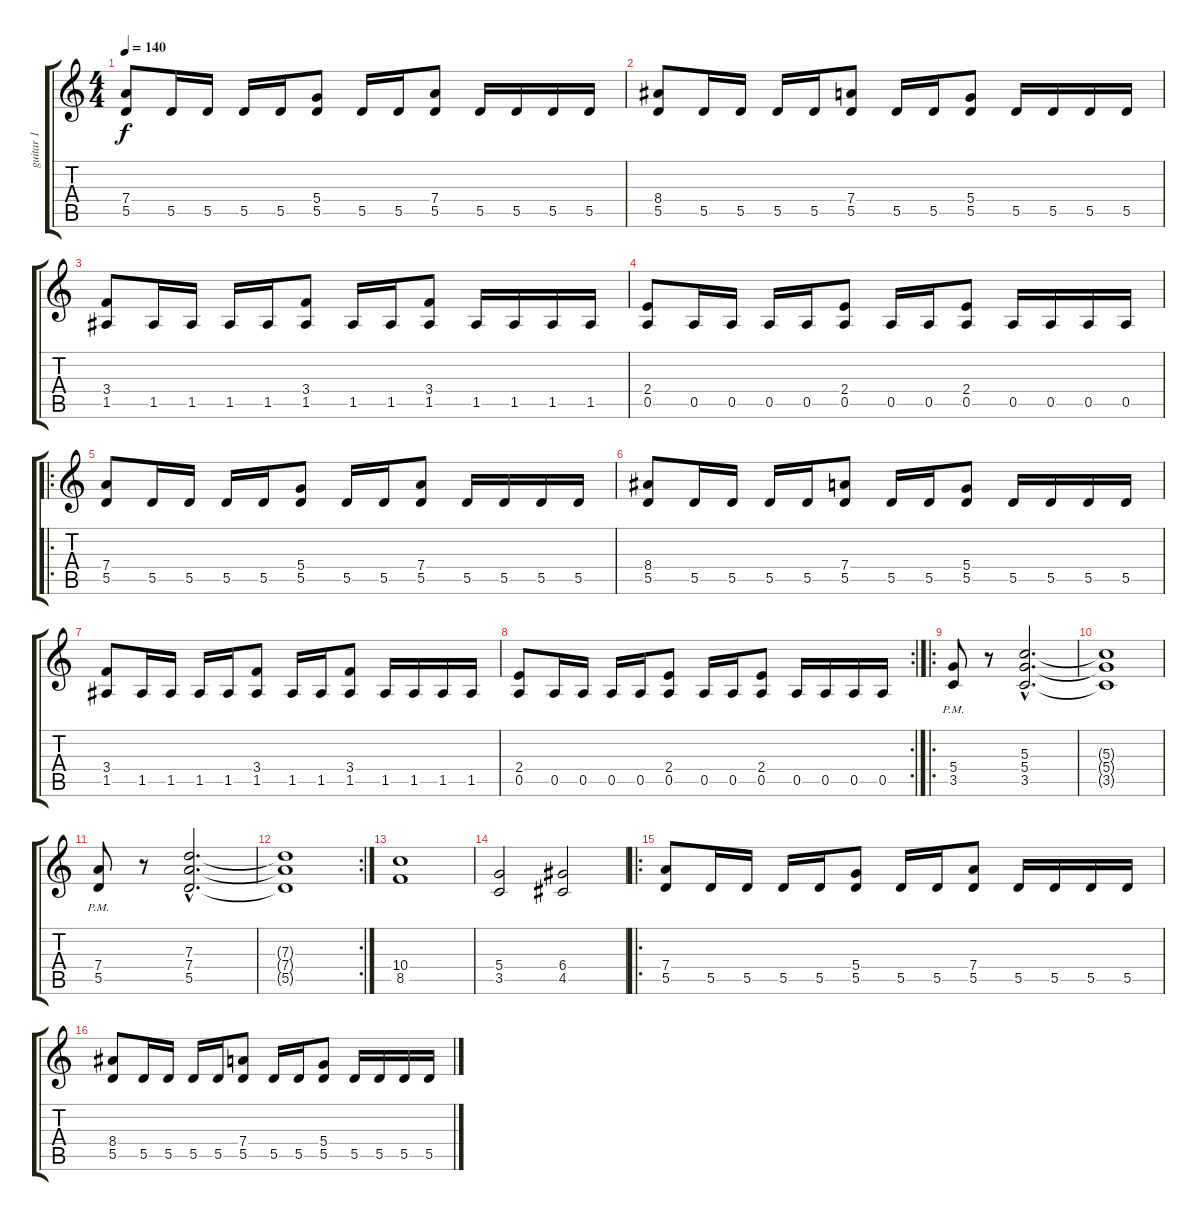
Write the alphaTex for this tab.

\track ("guitar 1" "guitar 1") {instrument distortionguitar}
\staff {score tabs}
\tuning (E4 B3 G3 D3 A2 E2) {hide}
\ts (4 4)
\tempo 140
\clef g2
\ks c
(7.4 5.5).8{dy f instrument distortionguitar} 5.5.16 5.5.16 5.5.16 5.5.16 (5.4 5.5).8 5.5.16 5.5.16 (7.4 5.5).8 5.5.16 5.5.16 5.5.16 5.5.16 |
(8.4 5.5).8 5.5.16 5.5.16 5.5.16 5.5.16 (7.4 5.5).8 5.5.16 5.5.16 (5.4 5.5).8 5.5.16 5.5.16 5.5.16 5.5.16 |
(3.4 1.5).8 1.5.16 1.5.16 1.5.16 1.5.16 (3.4 1.5).8 1.5.16 1.5.16 (3.4 1.5).8 1.5.16 1.5.16 1.5.16 1.5.16 |
(2.4 0.5).8 0.5.16 0.5.16 0.5.16 0.5.16 (2.4 0.5).8 0.5.16 0.5.16 (2.4 0.5).8 0.5.16 0.5.16 0.5.16 0.5.16 |
\ro
(7.4 5.5).8 5.5.16 5.5.16 5.5.16 5.5.16 (5.4 5.5).8 5.5.16 5.5.16 (7.4 5.5).8 5.5.16 5.5.16 5.5.16 5.5.16 |
(8.4 5.5).8 5.5.16 5.5.16 5.5.16 5.5.16 (7.4 5.5).8 5.5.16 5.5.16 (5.4 5.5).8 5.5.16 5.5.16 5.5.16 5.5.16 |
(3.4 1.5).8 1.5.16 1.5.16 1.5.16 1.5.16 (3.4 1.5).8 1.5.16 1.5.16 (3.4 1.5).8 1.5.16 1.5.16 1.5.16 1.5.16 |
\rc 2
(2.4 0.5).8 0.5.16 0.5.16 0.5.16 0.5.16 (2.4 0.5).8 0.5.16 0.5.16 (2.4 0.5).8 0.5.16 0.5.16 0.5.16 0.5.16 |
\ro
(5.4{pm} 3.5{pm}).8 r.8 (5.3{hac} 5.4{hac} 3.5{hac}).2{d} |
(5.3{t} 5.4{t} 3.5{t}).1 |
(7.4{pm} 5.5{pm}).8 r.8 (7.3{hac} 7.4{hac} 5.5{hac}).2{d} |
\rc 2
(7.3{t} 7.4{t} 5.5{t}).1 |
(10.4 8.5).1 |
(5.4 3.5).2 (6.4 4.5).2 |
\ro
(7.4 5.5).8 5.5.16 5.5.16 5.5.16 5.5.16 (5.4 5.5).8 5.5.16 5.5.16 (7.4 5.5).8 5.5.16 5.5.16 5.5.16 5.5.16 |
(8.4 5.5).8 5.5.16 5.5.16 5.5.16 5.5.16 (7.4 5.5).8 5.5.16 5.5.16 (5.4 5.5).8 5.5.16 5.5.16 5.5.16 5.5.16
